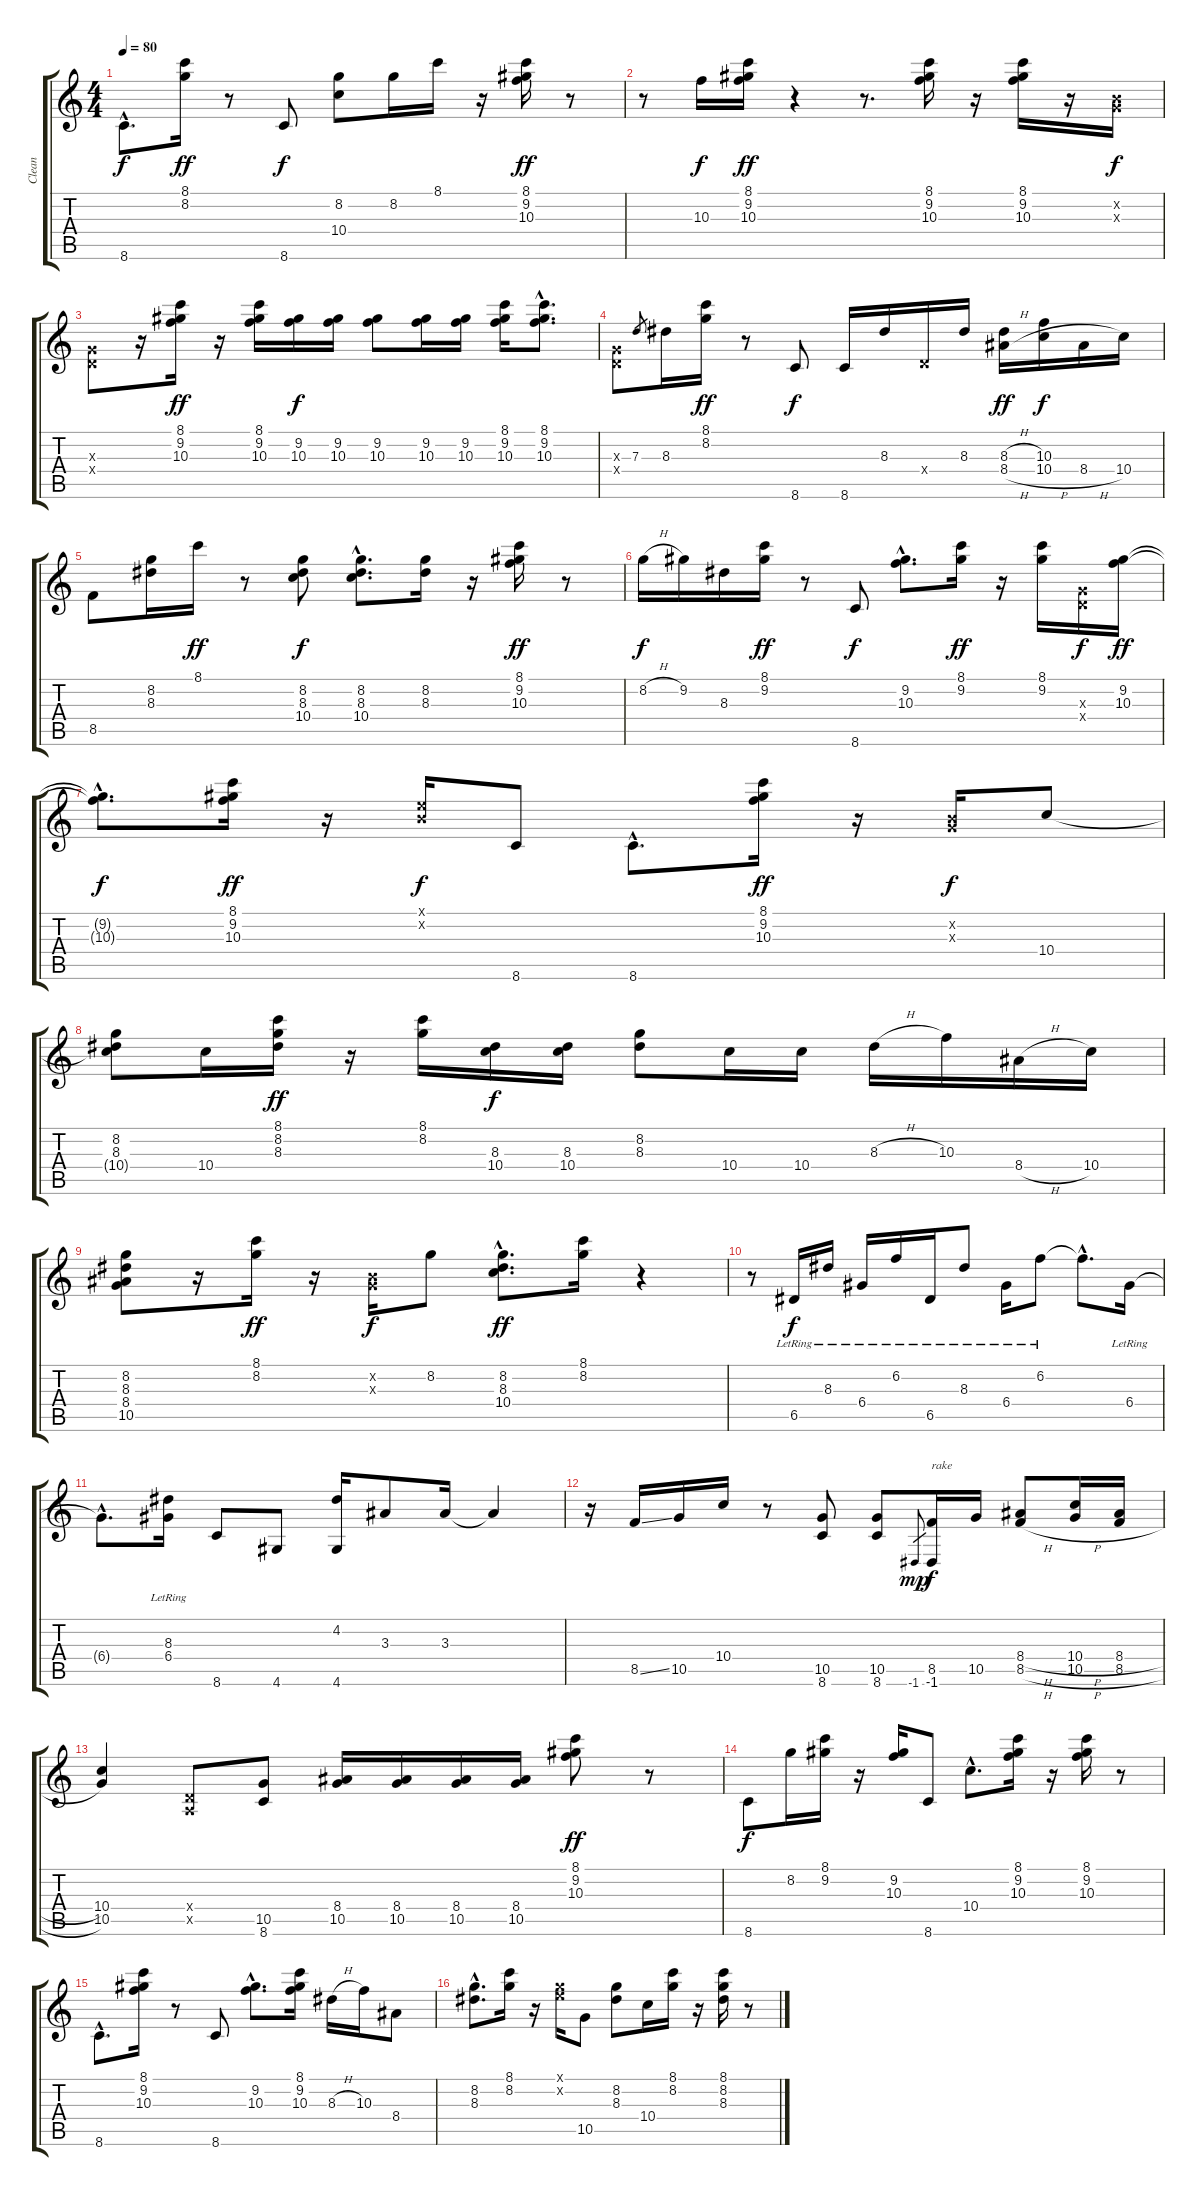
\track ("Clean" "Clean") {instrument electricguitarjazz}
\staff {score tabs}
\tuning (E4 B3 G3 D3 A2 E2) {hide}
\ts (4 4)
\tempo 80
\clef g2
\ks c
8.6{hac}.8{d dy f instrument electricguitarjazz} (8.1 8.2).16{dy ff} r.8 8.6.8{dy f} (8.2 10.4).8 8.2.16 8.1.16 r.16 (8.1 9.2 10.3).16{dy ff} r.8 |
r.8 10.3.16{dy f} (8.1 9.2 10.3).16{dy ff} r.4 r.8{d} (8.1 9.2 10.3).16 r.16 (8.1 9.2 10.3).16 r.16 (0.2{x} 0.3{x}).16{dy f} |
(0.3{x} 0.4{x}).8 r.16 (8.1 9.2 10.3).16{dy ff} r.16 (8.1 9.2 10.3).16 (9.2 10.3).16{dy f} (9.2 10.3).16 (9.2 10.3).8 (9.2 10.3).16 (9.2 10.3).16 (8.1 9.2 10.3).16 (8.1{hac} 9.2{hac} 10.3{hac}).8{d} |
(0.3{x} 0.4{x}).8 7.3.8{gr} 8.3.16 (8.1 8.2).16{dy ff} r.8 8.6.8{dy f} 8.6.16 8.3.16 0.4{x}.16 8.3.16 (8.3{h} 8.4{h}).16{dy ff} (10.3 10.4{h}).16{dy f} 8.4{h}.16 10.4.16 |
8.5.8 (8.2 8.3).16 8.1.16{dy ff} r.8 (8.2 8.3 10.4).8{dy f} (8.2{hac} 8.3{hac} 10.4{hac}).8{d} (8.2 8.3).16 r.16 (8.1 9.2 10.3).16{dy ff} r.8 |
8.2{h}.16{dy f} 9.2.16 8.3.16 (8.1 9.2).16{dy ff} r.8 8.6.8{dy f} (9.2{hac} 10.3{hac}).8{d} (8.1 9.2).16{dy ff} r.16 (8.1 9.2).16 (0.3{x} 0.4{x}).16{dy f} (9.2 10.3).16{dy ff} |
(9.2{hac t} 10.3{hac t}).8{d dy f} (8.1 9.2 10.3).16{dy ff} r.16 (0.1{x} 0.2{x}).16{dy f} 8.6.8 8.6{hac}.8{d} (8.1 9.2 10.3).16{dy ff} r.16 (0.2{x} 0.3{x}).16{dy f} 10.4.8 |
(8.2 8.3 10.4{t}).8 10.4.16 (8.1 8.2 8.3).16{dy ff} r.16 (8.1 8.2).16 (8.3 10.4).16{dy f} (8.3 10.4).16 (8.2 8.3).8 10.4.16 10.4.16 8.3{h}.16 10.3.16 8.4{h}.16 10.4.16 |
(8.2 8.3 8.4 10.5).8 r.16 (8.1 8.2).16{dy ff} r.16 (0.2{x} 0.3{x}).16{dy f} 8.2.8 (8.2{hac} 8.3{hac} 10.4{hac}).8{d dy ff} (8.1 8.2).16 r.4 |
r.8 6.5{lr}.16{dy f} 8.3{lr}.16 6.4{lr}.16 6.2{lr}.16 6.5{lr}.16 8.3{lr}.8 6.4{lr}.16 6.2{lr}.8 6.2{hac t}.8{d} 6.4{lr}.16 |
6.4{hac t}.8{d} (8.3{lr} 6.4{lr}).16 8.6.8 4.6.8 (4.2 4.6).16 3.3.8 3.3.16 3.3{t}.4 |
r.16 8.5{ss}.16 10.5.16 10.4.16 r.8 (10.5 8.6).8 (10.5 8.6).8 -1.6.8{gr dy mp} (8.5 -1.6).16{txt "rake" dy f} 10.5.16 (8.4{h} 8.5{h}).8 (10.4{h} 10.5{h}).16 (8.4{h} 8.5{h}).16 |
(10.4 10.5).4 (0.4{x} 0.5{x}).8 (10.5 8.6).8 (8.4 10.5).16 (8.4 10.5).16 (8.4 10.5).16 (8.4 10.5).16 (8.1 9.2 10.3).8{dy ff} r.8 |
8.6.8{dy f} 8.2.16 (8.1 9.2).16 r.16 (9.2 10.3).16 8.6.8 10.4{hac}.8{d} (8.1 9.2 10.3).16 r.16 (8.1 9.2 10.3).16 r.8 |
8.6{hac}.8{d} (8.1 9.2 10.3).16 r.8 8.6.8 (9.2{hac} 10.3{hac}).8{d} (8.1 9.2 10.3).16 8.3{h}.16 10.3.16 8.4.8 |
(8.2{hac} 8.3{hac}).8{d} (8.1 8.2).16 r.16 (0.1{x} 8.2{x}).16 10.5.8 (8.2 8.3).8 10.4.16 (8.1 8.2).16 r.16 (8.1 8.2 8.3).16 r.8
